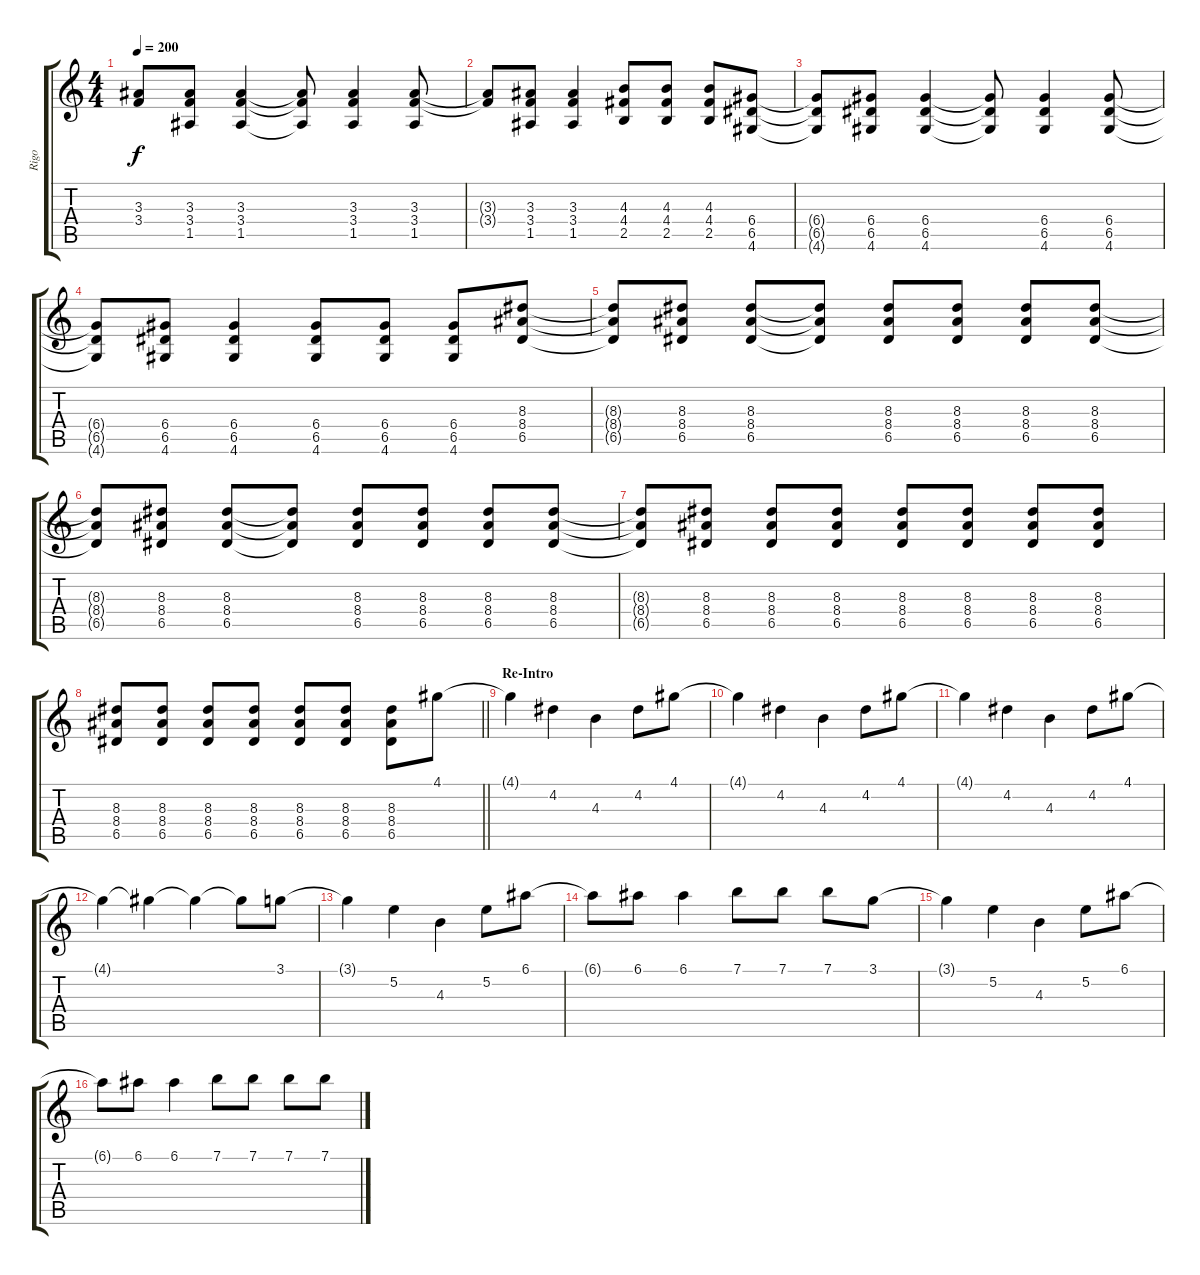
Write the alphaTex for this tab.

\track ("Rigo" "Rigo") {instrument overdrivenguitar}
\staff {score tabs}
\tuning (E4 B3 G3 D3 A2 E2) {hide}
\ts (4 4)
\tempo 200
\clef g2
\ks c
(3.3{t} 3.4{t}).8{dy f} (3.3 3.4 1.5).8 (3.3 3.4 1.5).4 (3.3{t} 3.4{t} 1.5{t}).8 (3.3 3.4 1.5).4 (3.3 3.4 1.5).8 |
(3.3{t} 3.4{t}).8 (3.3 3.4 1.5).8 (3.3 3.4 1.5).4 (4.3 4.4 2.5).8 (4.3 4.4 2.5).8 (4.3 4.4 2.5).8 (6.4 6.5 4.6).8 |
(6.4{t} 6.5{t} 4.6{t}).8 (6.4 6.5 4.6).8 (6.4 6.5 4.6).4 (6.4{t} 6.5{t} 4.6{t}).8 (6.4 6.5 4.6).4 (6.4 6.5 4.6).8 |
(6.4{t} 6.5{t} 4.6{t}).8 (6.4 6.5 4.6).8 (6.4 6.5 4.6).4 (6.4 6.5 4.6).8 (6.4 6.5 4.6).8 (6.4 6.5 4.6).8 (8.3 8.4 6.5).8 |
(8.3{t} 8.4{t} 6.5{t}).8 (8.3 8.4 6.5).8 (8.3 8.4 6.5).8 (8.3{t} 8.4{t} 6.5{t}).8 (8.3 8.4 6.5).8 (8.3 8.4 6.5).8 (8.3 8.4 6.5).8 (8.3 8.4 6.5).8 |
(8.3{t} 8.4{t} 6.5{t}).8 (8.3 8.4 6.5).8 (8.3 8.4 6.5).8 (8.3{t} 8.4{t} 6.5{t}).8 (8.3 8.4 6.5).8 (8.3 8.4 6.5).8 (8.3 8.4 6.5).8 (8.3 8.4 6.5).8 |
(8.3{t} 8.4{t} 6.5{t}).8 (8.3 8.4 6.5).8 (8.3 8.4 6.5).8 (8.3 8.4 6.5).8 (8.3 8.4 6.5).8 (8.3 8.4 6.5).8 (8.3 8.4 6.5).8 (8.3 8.4 6.5).8 |
\barLineRight lightlight
(8.3 8.4 6.5).8 (8.3 8.4 6.5).8 (8.3 8.4 6.5).8 (8.3 8.4 6.5).8 (8.3 8.4 6.5).8 (8.3 8.4 6.5).8 (8.3 8.4 6.5).8 4.1.8 |
\section ("" "Re-Intro")
4.1{t}.4 4.2.4 4.3.4 4.2.8 4.1.8 |
4.1{t}.4 4.2.4 4.3.4 4.2.8 4.1.8 |
4.1{t}.4 4.2.4 4.3.4 4.2.8 4.1.8 |
4.1{t}.4 4.1{t}.4 4.1{t}.4 4.1{t}.8 3.1.8 |
3.1{t}.4 5.2.4 4.3.4 5.2.8 6.1.8 |
6.1{t}.8 6.1.8 6.1.4 7.1.8 7.1.8 7.1.8 3.1.8 |
3.1{t}.4 5.2.4 4.3.4 5.2.8 6.1.8 |
6.1{t}.8 6.1.8 6.1.4 7.1.8 7.1.8 7.1.8 7.1.8
